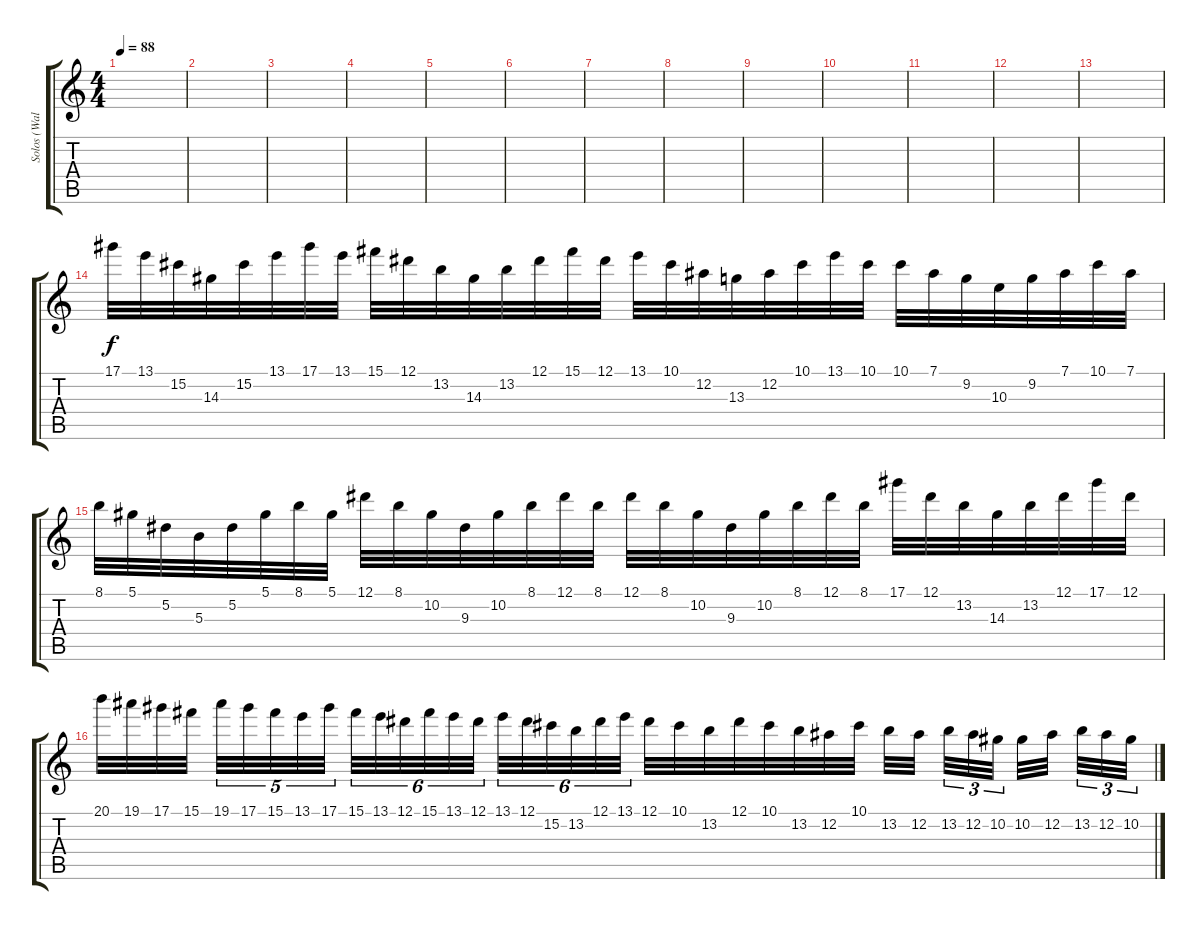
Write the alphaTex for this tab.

\track ("Solos (Walter Giardino)" "Solos (Wal") {instrument overdrivenguitar}
\staff {score tabs}
\tuning (Eb4 Bb3 Gb3 Db3 Ab2 Eb2) {hide}
\ts (4 4)
\tempo 88
\clef g2
\ks c
|
|
|
|
|
|
|
|
|
|
|
|
|
17.1.32 13.1.32 15.2.32 14.3.32 15.2.32 13.1.32 17.1.32 13.1.32 15.1.32 12.1.32 13.2.32 14.3.32 13.2.32 12.1.32 15.1.32 12.1.32 13.1.32 10.1.32 12.2.32 13.3.32 12.2.32 10.1.32 13.1.32 10.1.32 10.1.32 7.1.32 9.2.32 10.3.32 9.2.32 7.1.32 10.1.32 7.1.32 |
8.1.32 5.1.32 5.2.32 5.3.32 5.2.32 5.1.32 8.1.32 5.1.32 12.1.32 8.1.32 10.2.32 9.3.32 10.2.32 8.1.32 12.1.32 8.1.32 12.1.32 8.1.32 10.2.32 9.3.32 10.2.32 8.1.32 12.1.32 8.1.32 17.1.32 12.1.32 13.2.32 14.3.32 13.2.32 12.1.32 17.1.32 12.1.32 |
20.1.32 19.1.32 17.1.32 15.1.32 19.1.32{tu (5 4)} 17.1.32{tu (5 4)} 15.1.32{tu (5 4)} 13.1.32{tu (5 4)} 17.1.32{tu (5 4)} 15.1.32{tu (6 4)} 13.1.32{tu (6 4)} 12.1.32{tu (6 4)} 15.1.32{tu (6 4)} 13.1.32{tu (6 4)} 12.1.32{tu (6 4)} 13.1.32{tu (6 4)} 12.1.32{tu (6 4)} 15.2.32{tu (6 4)} 13.2.32{tu (6 4)} 12.1.32{tu (6 4)} 13.1.32{tu (6 4)} 12.1.32 10.1.32 13.2.32 12.1.32 10.1.32 13.2.32 12.2.32 10.1.32 13.2.32 12.2.32 13.2.32{tu (3 2)} 12.2.32{tu (3 2)} 10.2.32{tu (3 2)} 10.2.32 12.2.32 13.2.32{tu (3 2)} 12.2.32{tu (3 2)} 10.2.32{tu (3 2)}
